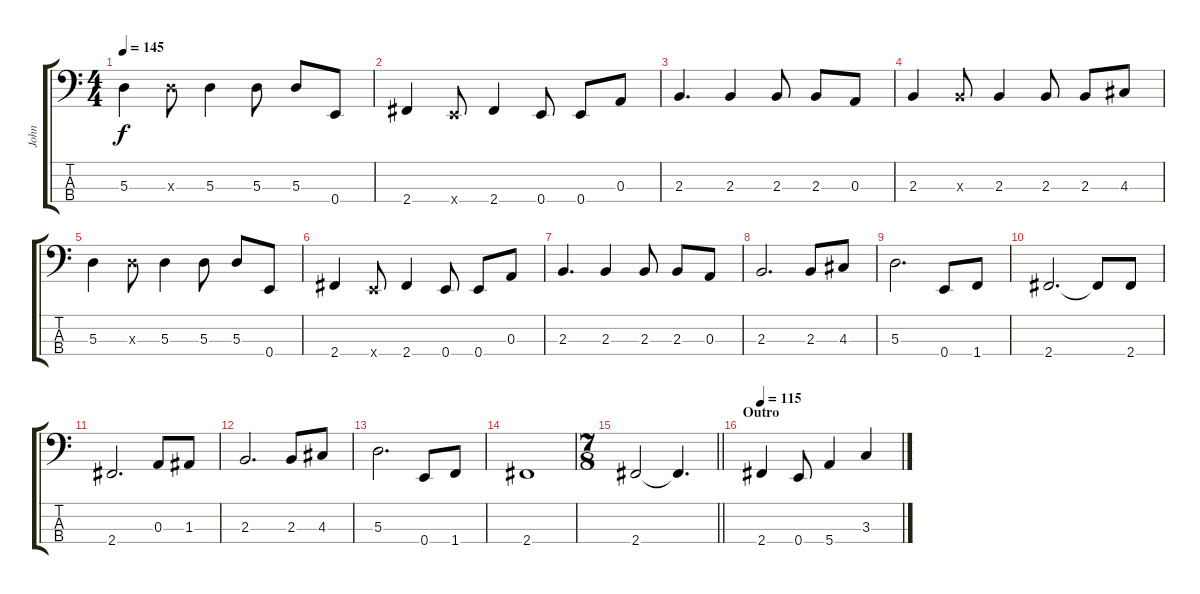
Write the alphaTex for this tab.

\track ("John" "John") {instrument electricbassfinger}
\staff {score tabs}
\tuning (G2 D2 A1 E1) {hide}
\ts (4 4)
\tempo 145
\clef f4
\ks c
5.3.4{dy f} 5.3{x}.8 5.3.4 5.3.8 5.3.8 0.4.8 |
2.4.4 0.4{x}.8 2.4.4 0.4.8 0.4.8 0.3.8 |
2.3.4{d} 2.3.4 2.3.8 2.3.8 0.3.8 |
2.3.4 2.3{x}.8 2.3.4 2.3.8 2.3.8 4.3.8 |
5.3.4 5.3{x}.8 5.3.4 5.3.8 5.3.8 0.4.8 |
2.4.4 0.4{x}.8 2.4.4 0.4.8 0.4.8 0.3.8 |
2.3.4{d} 2.3.4 2.3.8 2.3.8 0.3.8 |
2.3.2{d} 2.3.8 4.3.8 |
5.3.2{d} 0.4.8 1.4.8 |
2.4.2{d} 2.4{t}.8 2.4.8 |
2.4.2{d} 0.3.8 1.3.8 |
2.3.2{d} 2.3.8 4.3.8 |
5.3.2{d} 0.4.8 1.4.8 |
2.4.1 |
\ts (7 8)
\barLineRight lightlight
2.4.2 2.4{t}.4{d} |
\section ("" "Outro")
\tempo 115
2.4.4 0.4.8 5.4.4 3.3.4
